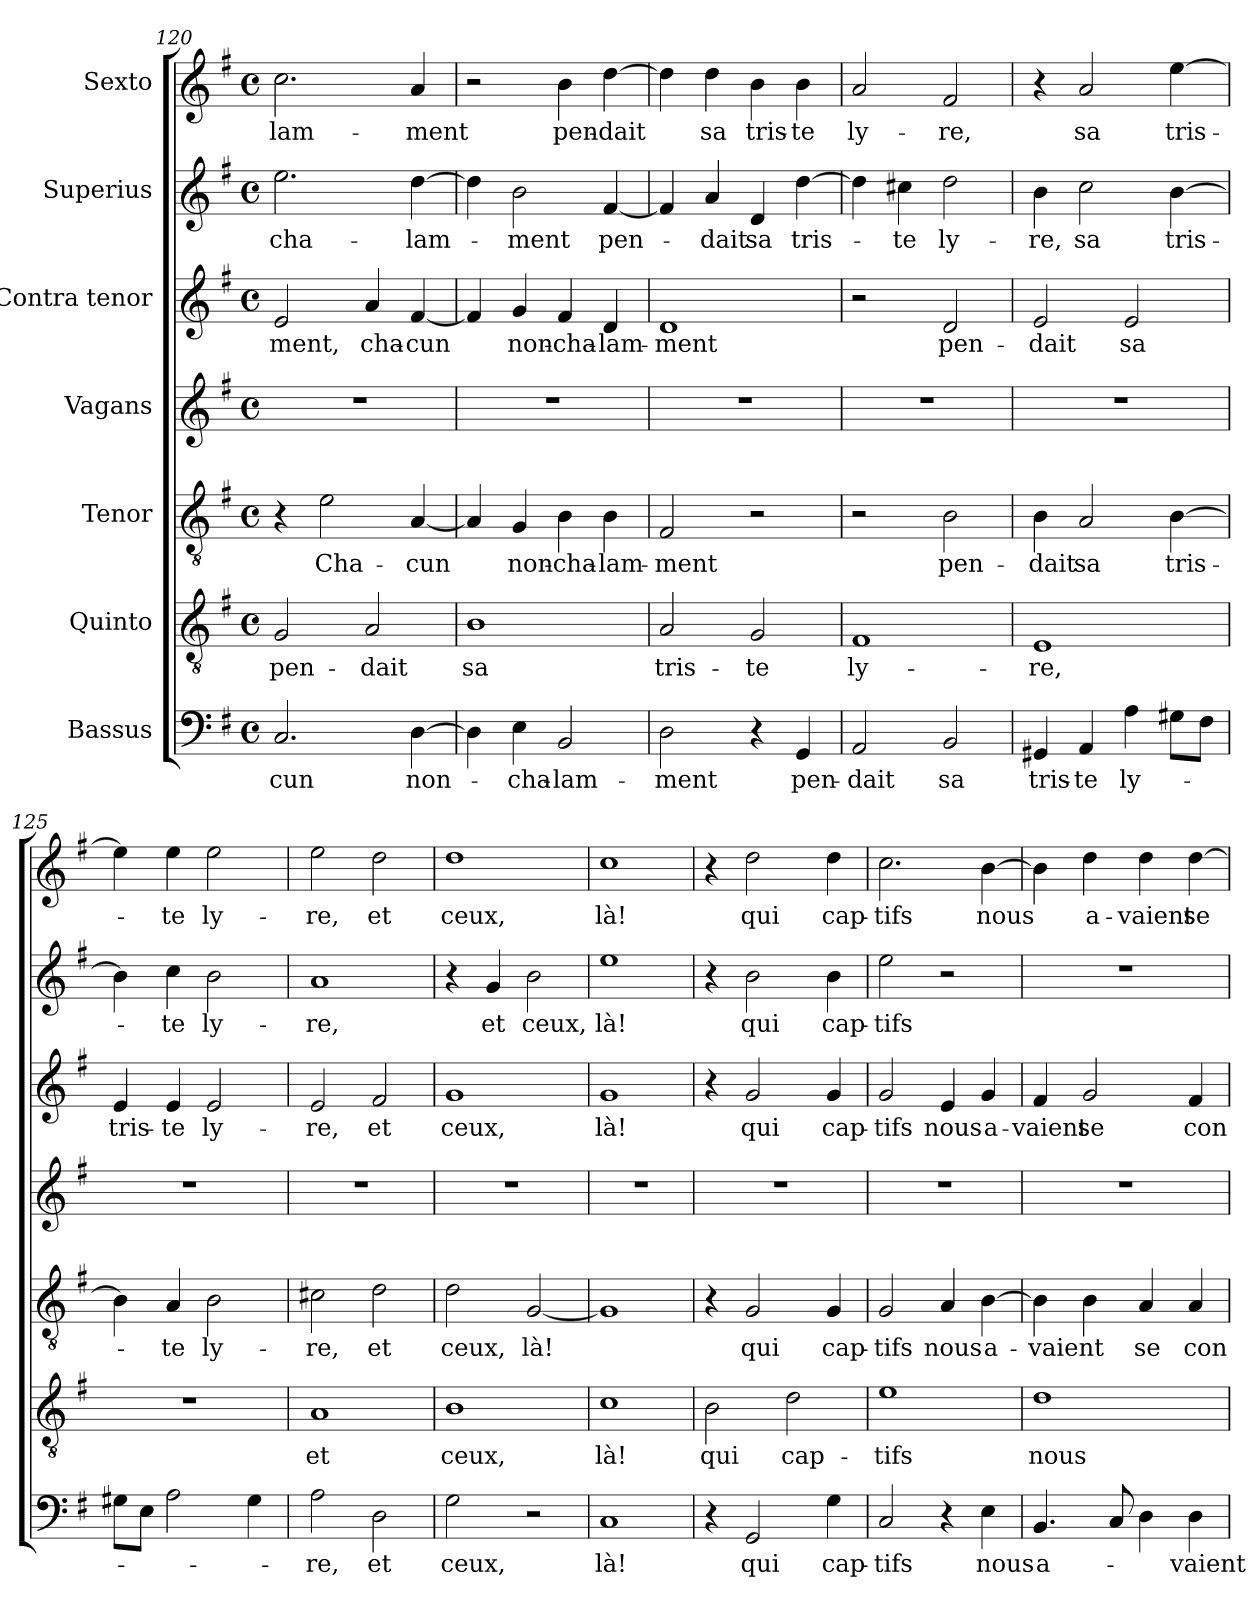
**kern	**text	**kern	**text	**kern	**text	**kern	**kern	**text	**kern	**text	**kern	**text
*part7	*part7	*part6	*part6	*part5	*part5	*part4	*part3	*part3	*part2	*part2	*part1	*part1
*staff7	*staff7	*staff6	*staff6	*staff5	*staff5	*staff4	*staff3	*staff3	*staff2	*staff2	*staff1	*staff1
*I"Bassus	*	*I"Quinto	*	*I"Tenor	*	*I"Vagans	*I"Contra tenor	*	*I"Superius	*	*I"Sexto	*
*clefF4	*	*clefGv2	*	*clefGv2	*	*clefG2	*clefG2	*	*clefG2	*	*clefG2	*
*k[f#]	*	*k[f#]	*	*k[f#]	*	*k[f#]	*k[f#]	*	*k[f#]	*	*k[f#]	*
*G:	*	*G:	*	*G:	*	*G:	*G:	*	*G:	*	*G:	*
*M4/4	*	*M4/4	*	*M4/4	*	*M4/4	*M4/4	*	*M4/4	*	*M4/4	*
*met(c)	*	*met(c)	*	*met(c)	*	*met(c)	*met(c)	*	*met(c)	*	*met(c)	*
=120	=120	=120	=120	=120	=120	=120	=120	=120	=120	=120	=120	=120
!	!LO:LY:b	!	!LO:LY:b	!	!	!	!	!LO:LY:b	!	!LO:LY:b	!	!LO:LY:b
2.C/	-cun	2G/	pen-	4r	.	1r	2e/	-ment,	2.ee\	-cha-	2.cc\	-lam-
!	!	!	!	!	!LO:LY:b	!	!	!	!	!	!	!
.	.	.	.	2e\	Cha-	.	.	.	.	.	.	.
!	!	!	!LO:LY:b	!	!	!	!	!LO:LY:b	!	!	!	!
.	.	2A/	-dait	.	.	.	4a/	cha-	.	.	.	.
!	!LO:LY:b	!	!	!	!LO:LY:b	!	!	!LO:LY:b	!	!LO:LY:b	!	!LO:LY:b
[4D\	non-	.	.	[4A/	-cun	.	[4f#/	-cun	[4dd\	-lam-	4a/	-ment
=121	=121	=121	=121	=121	=121	=121	=121	=121	=121	=121	=121	=121
!	!	!	!LO:LY:b	!	!	!	!	!	!	!	!	!
4D\]	.	1B	sa	4A/]	.	1r	4f#/]	.	4dd\]	.	2r	.
!	!LO:LY:b	!	!	!	!LO:LY:b	!	!	!LO:LY:b	!	!LO:LY:b	!	!
4E\	-cha-	.	.	4G/	non-	.	4g/	non-	2b\	-ment	.	.
!	!LO:LY:b	!	!	!	!LO:LY:b	!	!	!LO:LY:b	!	!	!	!LO:LY:b
2BB/	-lam-	.	.	4B\	-cha-	.	4f#/	-cha-	.	.	4b\	pen-
!	!	!	!	!	!LO:LY:b	!	!	!LO:LY:b	!	!LO:LY:b	!	!LO:LY:b
.	.	.	.	4B\	-lam-	.	4d/	-lam-	[4f#/	pen-	[4dd\	-dait
=122	=122	=122	=122	=122	=122	=122	=122	=122	=122	=122	=122	=122
!	!LO:LY:b	!	!LO:LY:b	!	!LO:LY:b	!	!	!LO:LY:b	!	!	!	!
2D\	-ment	2A/	tris-	2F#/	-ment	1r	1d	-ment	4f#/]	.	4dd\]	.
!	!	!	!	!	!	!	!	!	!	!LO:LY:b	!	!LO:LY:b
.	.	.	.	.	.	.	.	.	4a/	-dait	4dd\	sa
!	!	!	!LO:LY:b	!	!	!	!	!	!	!LO:LY:b	!	!LO:LY:b
4r	.	2G/	-te	2r	.	.	.	.	4d/	sa	4b\	tris-
!	!LO:LY:b	!	!	!	!	!	!	!	!	!LO:LY:b	!	!LO:LY:b
4GG/	pen-	.	.	.	.	.	.	.	[4dd\	tris-	4b\	-te
!!LO:LB:g=z
=123	=123	=123	=123	=123	=123	=123	=123	=123	=123	=123	=123	=123
!	!LO:LY:b	!	!LO:LY:b	!	!	!	!	!	!	!	!	!LO:LY:b
2AA/	-dait	1F#	ly-	2r	.	1r	2r	.	4dd\]	.	2a/	ly-
!	!	!	!	!	!	!	!	!	!	!LO:LY:b	!	!
.	.	.	.	.	.	.	.	.	4cc#X\	-te	.	.
!	!LO:LY:b	!	!	!	!LO:LY:b	!	!	!LO:LY:b	!	!LO:LY:b	!	!LO:LY:b
2BB/	sa	.	.	2B\	pen-	.	2d/	pen-	2dd\	ly-	2f#/	-re,
=124	=124	=124	=124	=124	=124	=124	=124	=124	=124	=124	=124	=124
!	!LO:LY:b	!	!LO:LY:b	!	!LO:LY:b	!	!	!LO:LY:b	!	!LO:LY:b	!	!
4GG#X/	tris-	1E	-re,	4B\	-dait	1r	2e/	-dait	4b\	-re,	4r	.
!	!LO:LY:b	!	!	!	!LO:LY:b	!	!	!	!	!LO:LY:b	!	!LO:LY:b
4AA/	-te	.	.	2A/	sa	.	.	.	2cc\	sa	2a/	sa
!	!LO:LY:b	!	!	!	!	!	!	!LO:LY:b	!	!	!	!
4A\	ly-	.	.	.	.	.	2e/	sa	.	.	.	.
!	!	!	!	!	!LO:LY:b	!	!	!	!	!LO:LY:b	!	!LO:LY:b
8G#X\L	.	.	.	[4B\	tris-	.	.	.	[4b\	tris-	[4ee\	tris-
8F#\J	.	.	.	.	.	.	.	.	.	.	.	.
=125	=125	=125	=125	=125	=125	=125	=125	=125	=125	=125	=125	=125
!	!	!	!	!	!	!	!	!LO:LY:b	!	!	!	!
8G#X\L	.	1r	.	4B\]	.	1r	4e/	tris-	4b\]	.	4ee\]	.
8E\J	.	.	.	.	.	.	.	.	.	.	.	.
!	!	!	!	!	!LO:LY:b	!	!	!LO:LY:b	!	!LO:LY:b	!	!LO:LY:b
2A\	.	.	.	4A/	-te	.	4e/	-te	4cc\	-te	4ee\	-te
!	!	!	!	!	!LO:LY:b	!	!	!LO:LY:b	!	!LO:LY:b	!	!LO:LY:b
.	.	.	.	2B\	ly-	.	2e/	ly-	2b\	ly-	2ee\	ly-
4G#\	.	.	.	.	.	.	.	.	.	.	.	.
=126	=126	=126	=126	=126	=126	=126	=126	=126	=126	=126	=126	=126
!	!LO:LY:b	!	!LO:LY:b	!	!LO:LY:b	!	!	!LO:LY:b	!	!LO:LY:b	!	!LO:LY:b
2A\	-re,	1A	et	2c#X\	-re,	1r	2e/	-re,	1a	-re,	2ee\	-re,
!	!LO:LY:b	!	!	!	!LO:LY:b	!	!	!LO:LY:b	!	!	!	!LO:LY:b
2D\	et	.	.	2d\	et	.	2f#/	et	.	.	2dd\	et
=127	=127	=127	=127	=127	=127	=127	=127	=127	=127	=127	=127	=127
!	!LO:LY:b	!	!LO:LY:b	!	!LO:LY:b	!	!	!LO:LY:b	!	!	!	!LO:LY:b
2G\	ceux,	1B	ceux,	2d\	ceux,	1r	1g	ceux,	4r	.	1dd	ceux,
!	!	!	!	!	!	!	!	!	!	!LO:LY:b	!	!
.	.	.	.	.	.	.	.	.	4g/	et	.	.
!	!	!	!	!	!LO:LY:b	!	!	!	!	!LO:LY:b	!	!
2r	.	.	.	[2G/	là!	.	.	.	2b\	ceux,	.	.
=128	=128	=128	=128	=128	=128	=128	=128	=128	=128	=128	=128	=128
!	!LO:LY:b	!	!LO:LY:b	!	!	!	!	!LO:LY:b	!	!LO:LY:b	!	!LO:LY:b
1C	là!	1c	là!	1G]	.	1r	1g	là!	1ee	là!	1cc	là!
=129	=129	=129	=129	=129	=129	=129	=129	=129	=129	=129	=129	=129
!	!	!	!LO:LY:b	!	!	!	!	!	!	!	!	!
4r	.	2B\	qui	4r	.	1r	4r	.	4r	.	4r	.
!	!LO:LY:b	!	!	!	!LO:LY:b	!	!	!LO:LY:b	!	!LO:LY:b	!	!LO:LY:b
2GG/	qui	.	.	2G/	qui	.	2g/	qui	2b\	qui	2dd\	qui
!	!	!	!LO:LY:b	!	!	!	!	!	!	!	!	!
.	.	2d\	cap-	.	.	.	.	.	.	.	.	.
!	!LO:LY:b	!	!	!	!LO:LY:b	!	!	!LO:LY:b	!	!LO:LY:b	!	!LO:LY:b
4G\	cap-	.	.	4G/	cap-	.	4g/	cap-	4b\	cap-	4dd\	cap-
!!LO:PB:g=z
=130	=130	=130	=130	=130	=130	=130	=130	=130	=130	=130	=130	=130
!	!LO:LY:b	!	!LO:LY:b	!	!LO:LY:b	!	!	!LO:LY:b	!	!LO:LY:b	!	!LO:LY:b
2C/	-tifs	1e	-tifs	2G/	-tifs	1r	2g/	-tifs	2ee\	-tifs	2.cc\	-tifs
!	!	!	!	!	!LO:LY:b	!	!	!LO:LY:b	!	!	!	!
4r	.	.	.	4A/	nous	.	4e/	nous	2r	.	.	.
!	!LO:LY:b	!	!	!	!LO:LY:b	!	!	!LO:LY:b	!	!	!	!LO:LY:b
4E\	nous	.	.	[4B\	a-	.	4g/	a-	.	.	[4b\	nous
=131	=131	=131	=131	=131	=131	=131	=131	=131	=131	=131	=131	=131
!	!LO:LY:b	!	!LO:LY:b	!	!LO:LY:b	!	!	!LO:LY:b	!	!	!	!
4.BB/	a-	1d	nous	4B\]	-vaient	1r	4f#/	-vaient	1r	.	4b\]	.
!	!	!	!	!	!	!	!	!LO:LY:b	!	!	!	!LO:LY:b
.	.	.	.	4B\	.	.	2g/	se	.	.	4dd\	a-
8C/	.	.	.	.	.	.	.	.	.	.	.	.
!	!	!	!	!	!LO:LY:b	!	!	!	!	!	!	!LO:LY:b
4D\	.	.	.	4A/	se	.	.	.	.	.	4dd\	-vaient
!	!LO:LY:b	!	!	!	!LO:LY:b	!	!	!LO:LY:b	!	!	!	!LO:LY:b
4D\	-vaient	.	.	4A/	con-	.	4f#/	con-	.	.	[4dd\	se
=	=	=	=	=	=	=	=	=	=	=	=	=
*-	*-	*-	*-	*-	*-	*-	*-	*-	*-	*-	*-	*-
